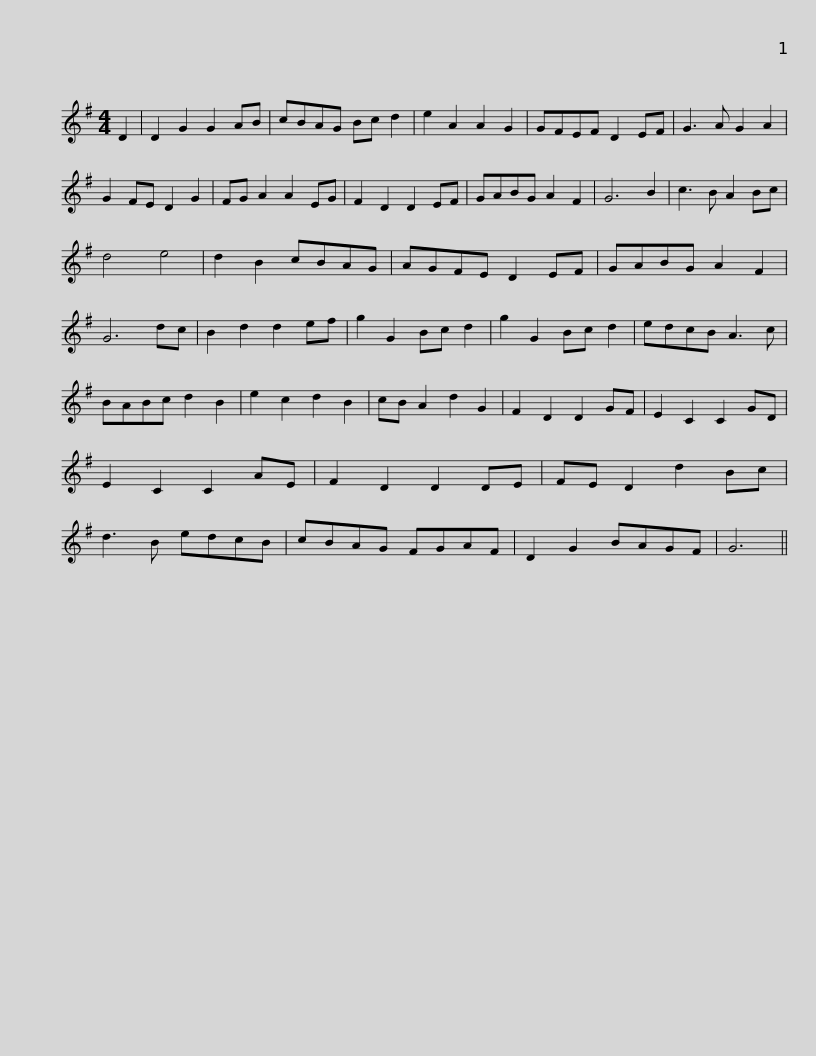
X:1
L:1/8
M:4/4
I:linebreak $
K:G
V:1 treble
V:1
 D2 | D2 G2 G2 AB | cBAG Bc d2 | e2 A2 A2 G2 | GFEF D2 EF | %5
 G3 A G2 A2 | G2 FE D2 G2 | FG A2 A2 EG |$ F2 D2 D2 EF | GABG A2 F2 | %10
 G6 B2 | c3 B A2 Bc | d4 e4 | d2 B2 cBAG | AGFE D2 EF | %15
 GABG A2 F2 | G6 dc |$ B2 d2 d2 ef | g2 G2 Bc d2 | g2 G2 Bc d2 | %20
 edcB A3 c | BABc d2 B2 | e2 c2 d2 B2 | cB A2 d2 G2 | F2 D2 D2 GF |$ %25
 E2 C2 C2 GD | E2 C2 C2 AE | F2 D2 D2 DE | FE D2 d2 Bc | d3 B edcB | %30
 cBAG FGAF | D2 G2 BAGF | G6 || %33
